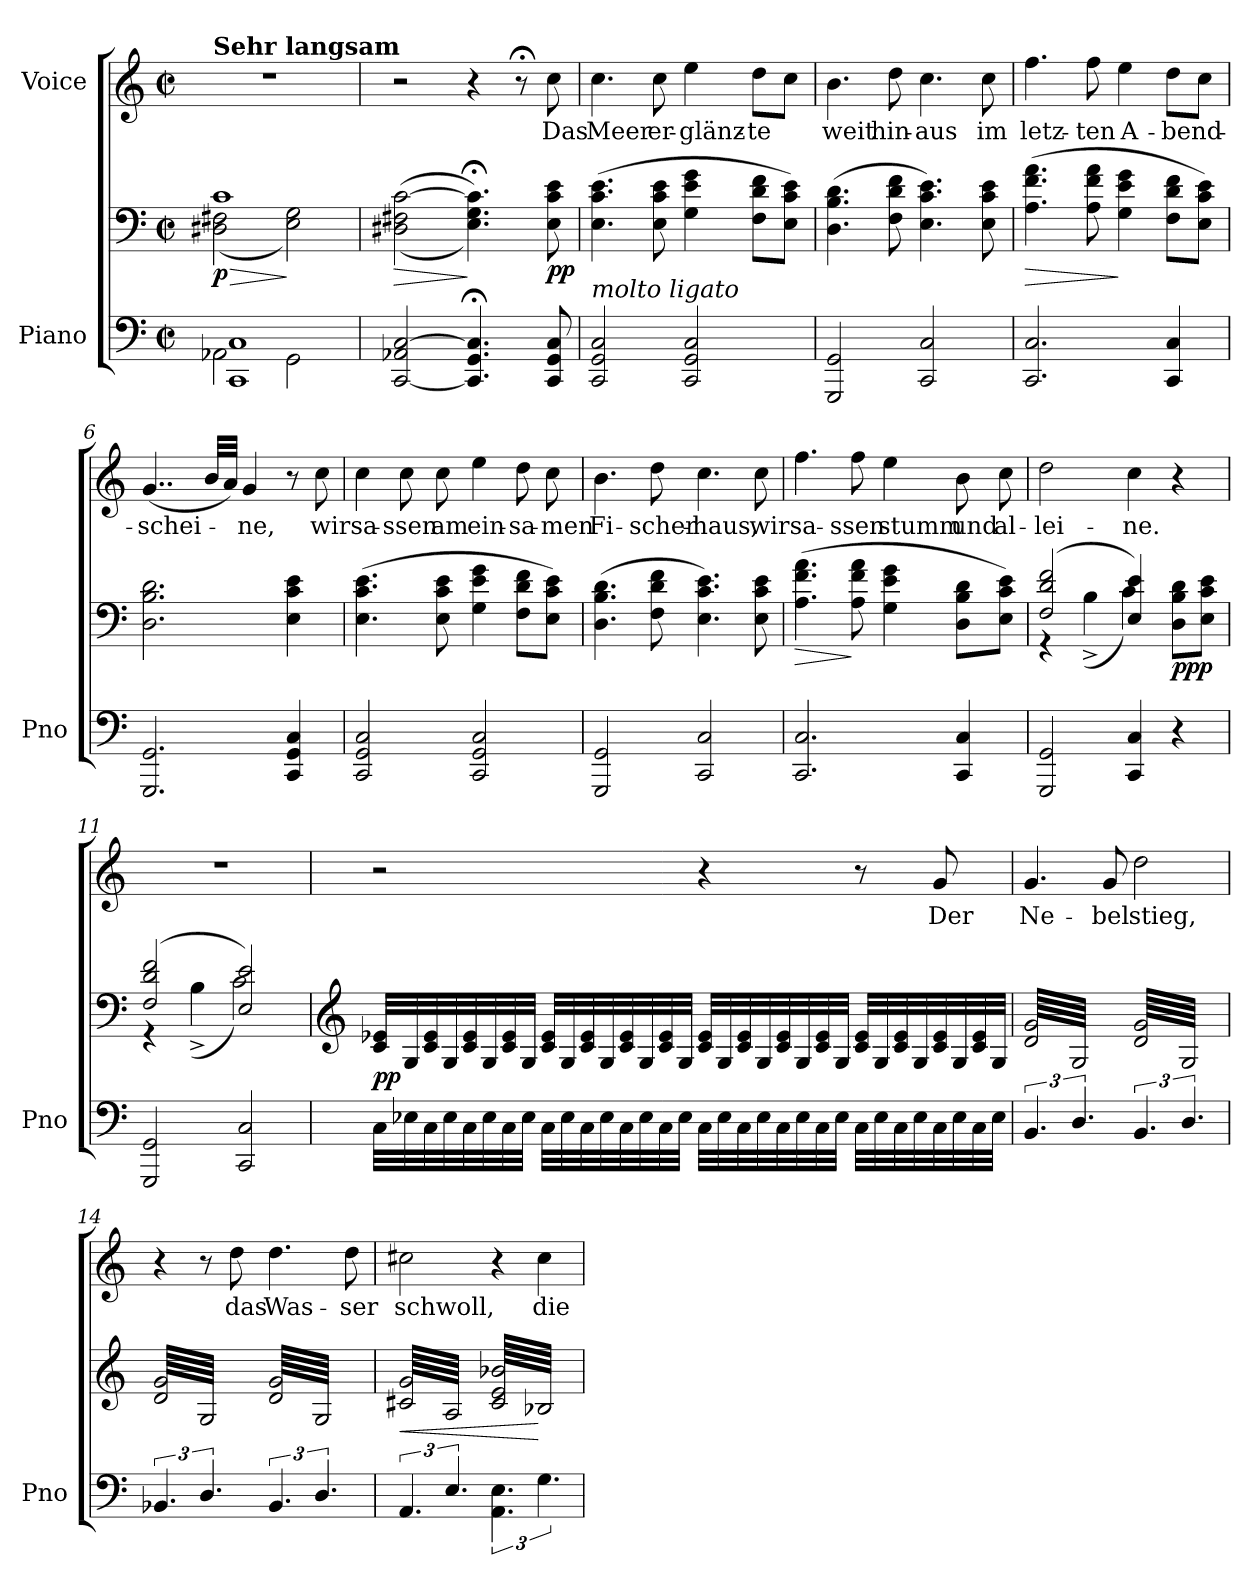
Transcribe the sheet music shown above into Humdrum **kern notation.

**kern	**kern	**dynam	**kern	**text
*part2	*part2	*part2	*part1	*part1
*staff3	*staff2	*staff2/3	*staff1	*staff1
*I"Piano	*	*	*I"Voice	*
*I'Pno	*	*	*	*
*clefF4	*clefF4	*	*clefG2	*
*k[]	*k[]	*	*k[]	*
*M2/2	*M2/2	*	*M2/2	*
*met(c|)	*met(c|)	*	*met(c|)	*
=1	=1	=1	=1	=1
*^	*	*	*	*
!	!	!	!	!LO:TX:a:B:t=Sehr langsam	!
!	!	!	!LO:HP:b	!	!
*	*	*^	*	*	*
!	!	!	!	!LO:DY:n=1:b	!	!
2AA-X\	1CC 1C	1c	(<2D#X\ 2F#X\	> p	1r	.
2GG\	.	.	2E\ 2G\)	]	.	.
*v	*v	*	*	*	*	*
=2	=2	=2	=2	=2	=2
!	!	!	!LO:HP:b	!	!
*	*v	*v	*	*	*
[2CC/ 2AA-X/ [2C/	(<(>2D#X\ 2F#X\ [2c\	>	2r	.
4.CC/]; 4.GG/; 4.C/];	4.E\;< 4.G\;< 4.c\];<))	]	4r	.
.	.	.	8r;<	.
!	!	!LO:DY:b	!	!LO:LY:b
8CC/ 8GG/ 8C/	8E\ 8c\ 8e\	pp	8cc\	Das
=3	=3	=3	=3	=3
!LO:TX:a:i:t=molto ligato	!	!	!	!
!	!	!	!	!LO:LY:b
2CC/ 2GG/ 2C/	(>4.E\ 4.c\ 4.e\	.	4.cc\	Meer
!	!	!	!	!LO:LY:b
.	8E\ 8c\ 8e\	.	8cc\	er-
!	!	!	!	!LO:LY:b
2CC/ 2GG/ 2C/	4G\ 4e\ 4g\	.	4ee\	-glänz-
!	!	!	!	!LO:LY:b
.	8F\ 8d\ 8f\L	.	8dd\L	-te
.	8E\ 8c\ 8e\J)	.	8cc\J	.
=4	=4	=4	=4	=4
!	!	!	!	!LO:LY:b
2GGG/ 2GG/	(>4.D\ 4.B\ 4.d\	.	4.b\	weit
!	!	!	!	!LO:LY:b
.	8F\ 8d\ 8f\	.	8dd\	hin-
!	!	!	!	!LO:LY:b
2CC/ 2C/	4.E\ 4.c\ 4.e\)	.	4.cc\	-aus
!	!	!	!	!LO:LY:b
.	8E\ 8c\ 8e\	.	8cc\	im
=5	=5	=5	=5	=5
!	!	!LO:HP:b	!	!LO:LY:b
2.CC/ 2.C/	(>4.A\ 4.f\ 4.a\	>	4.ff\	letz-
!	!	!	!	!LO:LY:b
.	8A\ 8f\ 8a\	.	8ff\	-ten
!	!	!	!	!LO:LY:b
.	4G\ 4e\ 4g\	]	4ee\	A-
!	!	!	!	!LO:LY:b
4CC/ 4C/	8F\ 8d\ 8f\L	.	8dd\L	-bend-
.	8E\ 8c\ 8e\J)	.	8cc\J	.
!!LO:LB:g=z
=6	=6	=6	=6	=6
*k[]	*k[]	*	*	*
!	!	!	!	!LO:LY:b
2.GGG/ 2.GG/	2.D\ 2.B\ 2.d\	.	(<4..g/	-schei-
.	.	.	32b/LLL	.
.	.	.	32a/JJJ)	.
!	!	!	!	!LO:LY:b
.	.	.	4g/	-ne,
4CC/ 4GG/ 4C/	4E\ 4c\ 4e\	.	8r	.
!	!	!	!	!LO:LY:b
.	.	.	8cc\	wir
=7	=7	=7	=7	=7
!	!	!	!	!LO:LY:b
2CC/ 2GG/ 2C/	(>4.E\ 4.c\ 4.e\	.	4cc\	sa-
!	!	!	!	!LO:LY:b
.	.	.	8cc\	-ssen
!	!	!	!	!LO:LY:b
.	8E\ 8c\ 8e\	.	8cc\	am
!	!	!	!	!LO:LY:b
2CC/ 2GG/ 2C/	4G\ 4e\ 4g\	.	4ee\	ein-
!	!	!	!	!LO:LY:b
.	8F\ 8d\ 8f\L	.	8dd\	-sa-
!	!	!	!	!LO:LY:b
.	8E\ 8c\ 8e\J)	.	8cc\	-men
=8	=8	=8	=8	=8
!	!	!	!	!LO:LY:b
2GGG/ 2GG/	(>4.D\ 4.B\ 4.d\	.	4.b\	Fi-
!	!	!	!	!LO:LY:b
.	8F\ 8d\ 8f\	.	8dd\	-scher-
!	!	!	!	!LO:LY:b
2CC/ 2C/	4.E\ 4.c\ 4.e\)	.	4.cc\	-haus,
!	!	!	!	!LO:LY:b
.	8E\ 8c\ 8e\	.	8cc\	wir
=9	=9	=9	=9	=9
!	!	!LO:HP:b	!	!LO:LY:b
2.CC/ 2.C/	(>4.A\ 4.f\ 4.a\	>	4.ff\	sa-
!	!	!	!	!LO:LY:b
.	8A\ 8f\ 8a\	]	8ff\	-ssen
!	!	!	!	!LO:LY:b
.	4G\ 4e\ 4g\	.	4ee\	stumm
!	!	!	!	!LO:LY:b
4CC/ 4C/	8D\ 8B\ 8d\L	.	8b\	und
!	!	!	!	!LO:LY:b
.	8E\ 8c\ 8e\J)	.	8cc\	al-
=10	=10	=10	=10	=10
*	*^	*	*	*
!	!	!	!	!	!LO:LY:b
2GGG/ 2GG/	(>2F/ 2d/ 2f/	4r	.	2dd\	-lei-
.	.	(<4B^\	.	.	.
!	!	!	!	!	!LO:LY:b
4CC/ 4C/	4E/ 4e/)	4c\)	.	4cc\	-ne.
!	!	!	!LO:DY:b	!	!
4r	4rAAAyy	8D\ 8B\ 8d\L	ppp	4r	.
.	.	8E\ 8c\ 8e\J	.	.	.
!!LO:LB:g=z
=11	=11	=11	=11	=11	=11
2GGG/ 2GG/	(>2F/ 2d/ 2f/	4r	.	1r	.
.	.	(<4B^\	.	.	.
2CC/ 2C/	2E/ 2e/)	2c\)	.	.	.
*	*v	*v	*	*	*
=12	=12	=12	=12	=12
*	*clefG2	*	*	*
*	*^	*	*	*
!	!	!	!LO:DY:b	!	!
*	*v	*v	*	*	*
32C\LLL	32c/ 32e-X/LLL	pp	2r	.
32E-X\	32G/	.	.	.
32C\	32c/ 32e-/	.	.	.
32E-\	32G/	.	.	.
32C\	32c/ 32e-/	.	.	.
32E-\	32G/	.	.	.
32C\	32c/ 32e-/	.	.	.
32E-\JJJ	32G/JJJ	.	.	.
32C\LLL	32c/ 32e-/LLL	.	.	.
32E-\	32G/	.	.	.
32C\	32c/ 32e-/	.	.	.
32E-\	32G/	.	.	.
32C\	32c/ 32e-/	.	.	.
32E-\	32G/	.	.	.
32C\	32c/ 32e-/	.	.	.
32E-\JJJ	32G/JJJ	.	.	.
32C\LLL	32c/ 32e-/LLL	.	4r	.
32E-\	32G/	.	.	.
32C\	32c/ 32e-/	.	.	.
32E-\	32G/	.	.	.
32C\	32c/ 32e-/	.	.	.
32E-\	32G/	.	.	.
32C\	32c/ 32e-/	.	.	.
32E-\JJJ	32G/JJJ	.	.	.
32C\LLL	32c/ 32e-/LLL	.	8r	.
32E-\	32G/	.	.	.
32C\	32c/ 32e-/	.	.	.
32E-\	32G/	.	.	.
!	!	!	!	!LO:LY:b
32C\	32c/ 32e-/	.	8g/	Der
32E-\	32G/	.	.	.
32C\	32c/ 32e-/	.	.	.
32E-\JJJ	32G/JJJ	.	.	.
=13	=13	=13	=13	=13
!	!	!	!	!LO:LY:b
*	*tremolo	*	*	*
6.BB/	64d/ 64g/LLLL	.	4.g/	Ne-
.	64G/	.	.	.
.	64d/ 64g/	.	.	.
.	64G/	.	.	.
.	64d/ 64g/	.	.	.
.	64G/	.	.	.
.	64d/ 64g/	.	.	.
.	64G/	.	.	.
.	64d/ 64g/	.	.	.
.	64G/	.	.	.
.	64d/ 64g/	.	.	.
.	64G/	.	.	.
.	64d/ 64g/	.	.	.
.	64G/	.	.	.
.	64d/ 64g/	.	.	.
.	64G/	.	.	.
6.D/	64d/ 64g/	.	.	.
.	64G/	.	.	.
.	64d/ 64g/	.	.	.
.	64G/	.	.	.
.	64d/ 64g/	.	.	.
.	64G/	.	.	.
.	64d/ 64g/	.	.	.
.	64G/	.	.	.
!	!	!	!	!LO:LY:b
.	64d/ 64g/	.	8g/	-bel
.	64G/	.	.	.
.	64d/ 64g/	.	.	.
.	64G/	.	.	.
.	64d/ 64g/	.	.	.
.	64G/	.	.	.
.	64d/ 64g/	.	.	.
.	64G/JJJJ	.	.	.
!	!	!	!	!LO:LY:b
6.BB/	64d/ 64g/LLLL	.	2dd\	stieg,
.	64G/	.	.	.
.	64d/ 64g/	.	.	.
.	64G/	.	.	.
.	64d/ 64g/	.	.	.
.	64G/	.	.	.
.	64d/ 64g/	.	.	.
.	64G/	.	.	.
.	64d/ 64g/	.	.	.
.	64G/	.	.	.
.	64d/ 64g/	.	.	.
.	64G/	.	.	.
.	64d/ 64g/	.	.	.
.	64G/	.	.	.
.	64d/ 64g/	.	.	.
.	64G/	.	.	.
6.D/	64d/ 64g/	.	.	.
.	64G/	.	.	.
.	64d/ 64g/	.	.	.
.	64G/	.	.	.
.	64d/ 64g/	.	.	.
.	64G/	.	.	.
.	64d/ 64g/	.	.	.
.	64G/	.	.	.
.	64d/ 64g/	.	.	.
.	64G/	.	.	.
.	64d/ 64g/	.	.	.
.	64G/	.	.	.
.	64d/ 64g/	.	.	.
.	64G/	.	.	.
.	64d/ 64g/	.	.	.
.	64G/JJJJ	.	.	.
=14	=14	=14	=14	=14
6.BB-X/	64d/ 64g/LLLL	.	4r	.
.	64G/	.	.	.
.	64d/ 64g/	.	.	.
.	64G/	.	.	.
.	64d/ 64g/	.	.	.
.	64G/	.	.	.
.	64d/ 64g/	.	.	.
.	64G/	.	.	.
.	64d/ 64g/	.	.	.
.	64G/	.	.	.
.	64d/ 64g/	.	.	.
.	64G/	.	.	.
.	64d/ 64g/	.	.	.
.	64G/	.	.	.
.	64d/ 64g/	.	.	.
.	64G/	.	.	.
6.D/	64d/ 64g/	.	8r	.
.	64G/	.	.	.
.	64d/ 64g/	.	.	.
.	64G/	.	.	.
.	64d/ 64g/	.	.	.
.	64G/	.	.	.
.	64d/ 64g/	.	.	.
.	64G/	.	.	.
!	!	!	!	!LO:LY:b
.	64d/ 64g/	.	8dd\	das
.	64G/	.	.	.
.	64d/ 64g/	.	.	.
.	64G/	.	.	.
.	64d/ 64g/	.	.	.
.	64G/	.	.	.
.	64d/ 64g/	.	.	.
.	64G/JJJJ	.	.	.
!	!	!	!	!LO:LY:b
6.BB-/	64d/ 64g/LLLL	.	4.dd\	Was-
.	64G/	.	.	.
.	64d/ 64g/	.	.	.
.	64G/	.	.	.
.	64d/ 64g/	.	.	.
.	64G/	.	.	.
.	64d/ 64g/	.	.	.
.	64G/	.	.	.
.	64d/ 64g/	.	.	.
.	64G/	.	.	.
.	64d/ 64g/	.	.	.
.	64G/	.	.	.
.	64d/ 64g/	.	.	.
.	64G/	.	.	.
.	64d/ 64g/	.	.	.
.	64G/	.	.	.
6.D/	64d/ 64g/	.	.	.
.	64G/	.	.	.
.	64d/ 64g/	.	.	.
.	64G/	.	.	.
.	64d/ 64g/	.	.	.
.	64G/	.	.	.
.	64d/ 64g/	.	.	.
.	64G/	.	.	.
!	!	!	!	!LO:LY:b
.	64d/ 64g/	.	8dd\	-ser
.	64G/	.	.	.
.	64d/ 64g/	.	.	.
.	64G/	.	.	.
.	64d/ 64g/	.	.	.
.	64G/	.	.	.
.	64d/ 64g/	.	.	.
.	64G/JJJJ	.	.	.
!!LO:LB:g=z
=15	=15	=15	=15	=15
!	!	!LO:HP:b	!	!LO:LY:b
6.AA/	64c#X/ 64g/LLLL	<	2cc#X\	schwoll,
.	64A/	.	.	.
.	64c#X/ 64g/	.	.	.
.	64A/	.	.	.
.	64c#X/ 64g/	.	.	.
.	64A/	.	.	.
.	64c#X/ 64g/	.	.	.
.	64A/	.	.	.
.	64c#X/ 64g/	.	.	.
.	64A/	.	.	.
.	64c#X/ 64g/	.	.	.
.	64A/	.	.	.
.	64c#X/ 64g/	.	.	.
.	64A/	.	.	.
.	64c#X/ 64g/	.	.	.
.	64A/	.	.	.
6.E/	64c#X/ 64g/	.	.	.
.	64A/	.	.	.
.	64c#X/ 64g/	.	.	.
.	64A/	.	.	.
.	64c#X/ 64g/	.	.	.
.	64A/	.	.	.
.	64c#X/ 64g/	.	.	.
.	64A/	.	.	.
.	64c#X/ 64g/	.	.	.
.	64A/	.	.	.
.	64c#X/ 64g/	.	.	.
.	64A/	.	.	.
.	64c#X/ 64g/	.	.	.
.	64A/	.	.	.
.	64c#X/ 64g/	.	.	.
.	64A/JJJJ	.	.	.
6.AA\ 6.E\	64c#/ 64e/ 64b-X/LLLL	.	4r	.
.	64B-X/	.	.	.
.	64c#/ 64e/ 64b-X/	.	.	.
.	64B-X/	.	.	.
.	64c#/ 64e/ 64b-X/	.	.	.
.	64B-X/	.	.	.
.	64c#/ 64e/ 64b-X/	.	.	.
.	64B-X/	.	.	.
.	64c#/ 64e/ 64b-X/	.	.	.
.	64B-X/	.	.	.
.	64c#/ 64e/ 64b-X/	.	.	.
.	64B-X/	.	.	.
.	64c#/ 64e/ 64b-X/	.	.	.
.	64B-X/	.	.	.
.	64c#/ 64e/ 64b-X/	.	.	.
.	64B-X/	.	.	.
!	!	!	!	!LO:LY:b
6.G\	64c#/ 64e/ 64b-X/	[	4cc#\	die
.	64B-X/	.	.	.
.	64c#/ 64e/ 64b-X/	.	.	.
.	64B-X/	.	.	.
.	64c#/ 64e/ 64b-X/	.	.	.
.	64B-X/	.	.	.
.	64c#/ 64e/ 64b-X/	.	.	.
.	64B-X/	.	.	.
.	64c#/ 64e/ 64b-X/	.	.	.
.	64B-X/	.	.	.
.	64c#/ 64e/ 64b-X/	.	.	.
.	64B-X/	.	.	.
.	64c#/ 64e/ 64b-X/	.	.	.
.	64B-X/	.	.	.
.	64c#/ 64e/ 64b-X/	.	.	.
.	64B-X/JJJJ	.	.	.
*	*Xtremolo	*	*	*
.	.	.	.	.
.	.	.	.	.
.	.	.	.	.
.	.	.	.	.
.	.	.	.	.
.	.	.	.	.
.	.	.	.	.
.	.	.	.	.
.	.	.	.	.
.	.	.	.	.
.	.	.	.	.
.	.	.	.	.
.	.	.	.	.
.	.	.	.	.
.	.	.	.	.
.	.	.	.	.
=	=	=	=	=
*-	*-	*-	*-	*-
